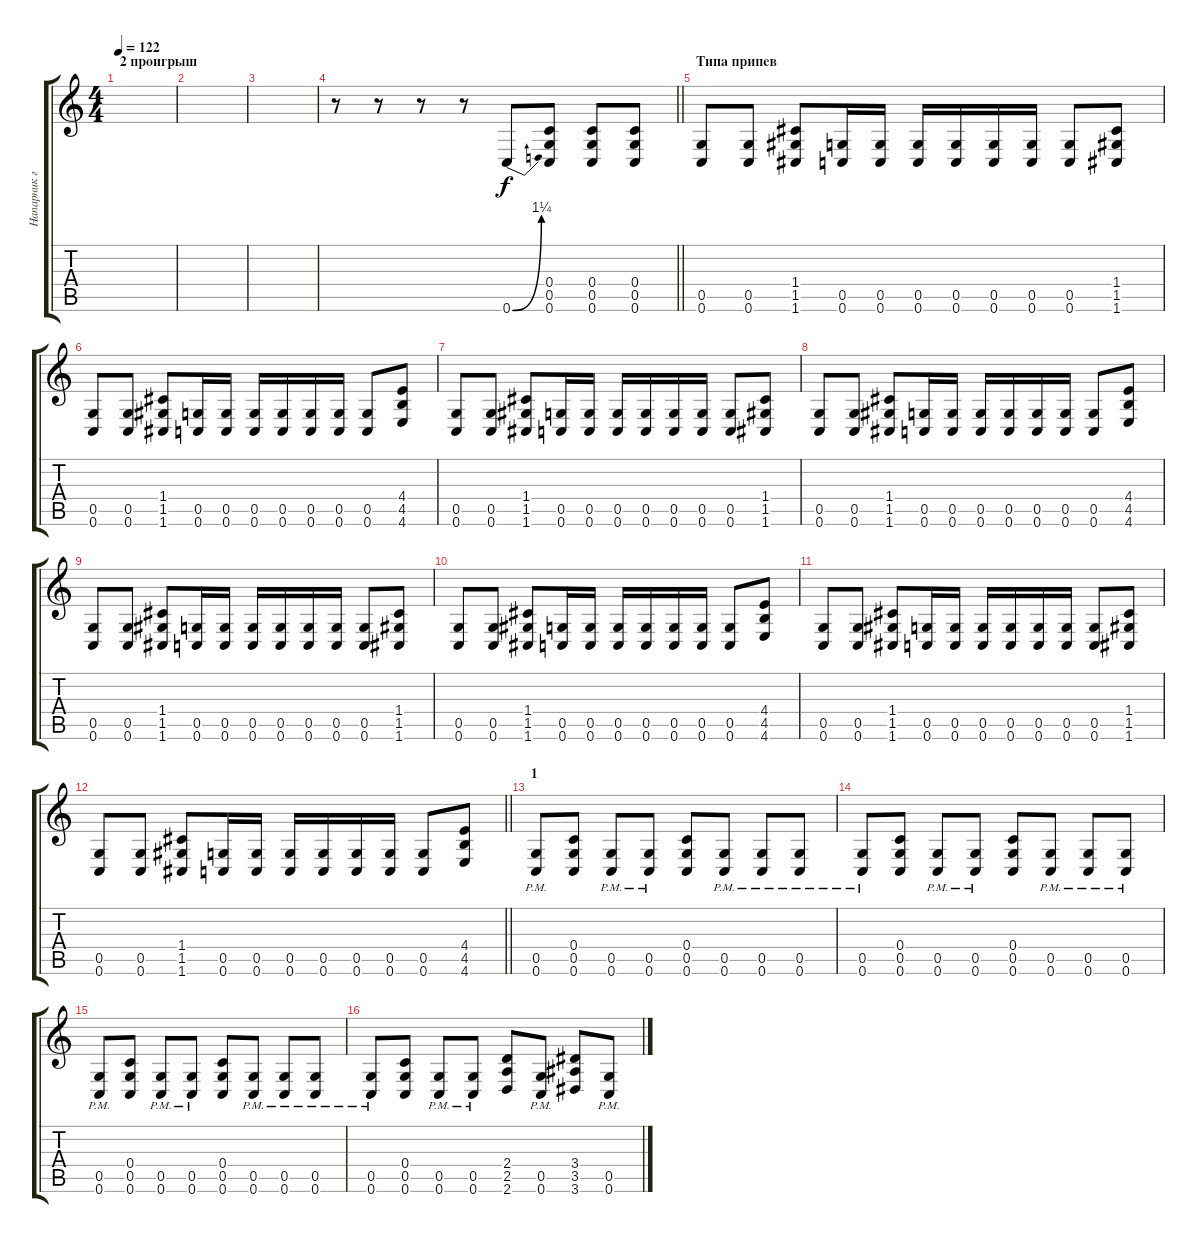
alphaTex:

\track ("Напарник гитарист" "Напарник г") {instrument distortionguitar}
\staff {score tabs}
\tuning (D4 A3 F3 C3 G2 C2) {hide}
\ts (4 4)
\section ("" "2 проигрыш")
\tempo 122
\clef g2
\ks c
|
|
|
\barLineRight lightlight
r.8 r.8 r.8 r.8 0.6{be (bend 0 0 60 5)}.8 (0.4 0.5 0.6).8 (0.4 0.5 0.6).8 (0.4 0.5 0.6).8 |
\section ("" "Типа припев")
(0.5 0.6).8 (0.5 0.6).8 (1.4 1.5 1.6).8 (0.5 0.6).16 (0.5 0.6).16 (0.5 0.6).16 (0.5 0.6).16 (0.5 0.6).16 (0.5 0.6).16 (0.5 0.6).8 (1.4 1.5 1.6).8 |
(0.5 0.6).8 (0.5 0.6).8 (1.4 1.5 1.6).8 (0.5 0.6).16 (0.5 0.6).16 (0.5 0.6).16 (0.5 0.6).16 (0.5 0.6).16 (0.5 0.6).16 (0.5 0.6).8 (4.4 4.5 4.6).8 |
(0.5 0.6).8 (0.5 0.6).8 (1.4 1.5 1.6).8 (0.5 0.6).16 (0.5 0.6).16 (0.5 0.6).16 (0.5 0.6).16 (0.5 0.6).16 (0.5 0.6).16 (0.5 0.6).8 (1.4 1.5 1.6).8 |
(0.5 0.6).8 (0.5 0.6).8 (1.4 1.5 1.6).8 (0.5 0.6).16 (0.5 0.6).16 (0.5 0.6).16 (0.5 0.6).16 (0.5 0.6).16 (0.5 0.6).16 (0.5 0.6).8 (4.4 4.5 4.6).8 |
(0.5 0.6).8 (0.5 0.6).8 (1.4 1.5 1.6).8 (0.5 0.6).16 (0.5 0.6).16 (0.5 0.6).16 (0.5 0.6).16 (0.5 0.6).16 (0.5 0.6).16 (0.5 0.6).8 (1.4 1.5 1.6).8 |
(0.5 0.6).8 (0.5 0.6).8 (1.4 1.5 1.6).8 (0.5 0.6).16 (0.5 0.6).16 (0.5 0.6).16 (0.5 0.6).16 (0.5 0.6).16 (0.5 0.6).16 (0.5 0.6).8 (4.4 4.5 4.6).8 |
(0.5 0.6).8 (0.5 0.6).8 (1.4 1.5 1.6).8 (0.5 0.6).16 (0.5 0.6).16 (0.5 0.6).16 (0.5 0.6).16 (0.5 0.6).16 (0.5 0.6).16 (0.5 0.6).8 (1.4 1.5 1.6).8 |
\barLineRight lightlight
(0.5 0.6).8 (0.5 0.6).8 (1.4 1.5 1.6).8 (0.5 0.6).16 (0.5 0.6).16 (0.5 0.6).16 (0.5 0.6).16 (0.5 0.6).16 (0.5 0.6).16 (0.5 0.6).8 (4.4 4.5 4.6).8 |
\section ("" "1")
(0.5{pm} 0.6{pm}).8 (0.4 0.5 0.6).8 (0.5{pm} 0.6{pm}).8 (0.5{pm} 0.6{pm}).8 (0.4 0.5 0.6).8 (0.5{pm} 0.6{pm}).8 (0.5{pm} 0.6{pm}).8 (0.5{pm} 0.6{pm}).8 |
(0.5{pm} 0.6{pm}).8 (0.4 0.5 0.6).8 (0.5{pm} 0.6{pm}).8 (0.5{pm} 0.6{pm}).8 (0.4 0.5 0.6).8 (0.5{pm} 0.6{pm}).8 (0.5{pm} 0.6{pm}).8 (0.5{pm} 0.6{pm}).8 |
(0.5{pm} 0.6{pm}).8 (0.4 0.5 0.6).8 (0.5{pm} 0.6{pm}).8 (0.5{pm} 0.6{pm}).8 (0.4 0.5 0.6).8 (0.5{pm} 0.6{pm}).8 (0.5{pm} 0.6{pm}).8 (0.5{pm} 0.6{pm}).8 |
(0.5{pm} 0.6{pm}).8 (0.4 0.5 0.6).8 (0.5{pm} 0.6{pm}).8 (0.5{pm} 0.6{pm}).8 (2.4 2.5 2.6).8 (0.5{pm} 0.6{pm}).8 (3.4 3.5 3.6).8 (0.5{pm} 0.6{pm}).8
